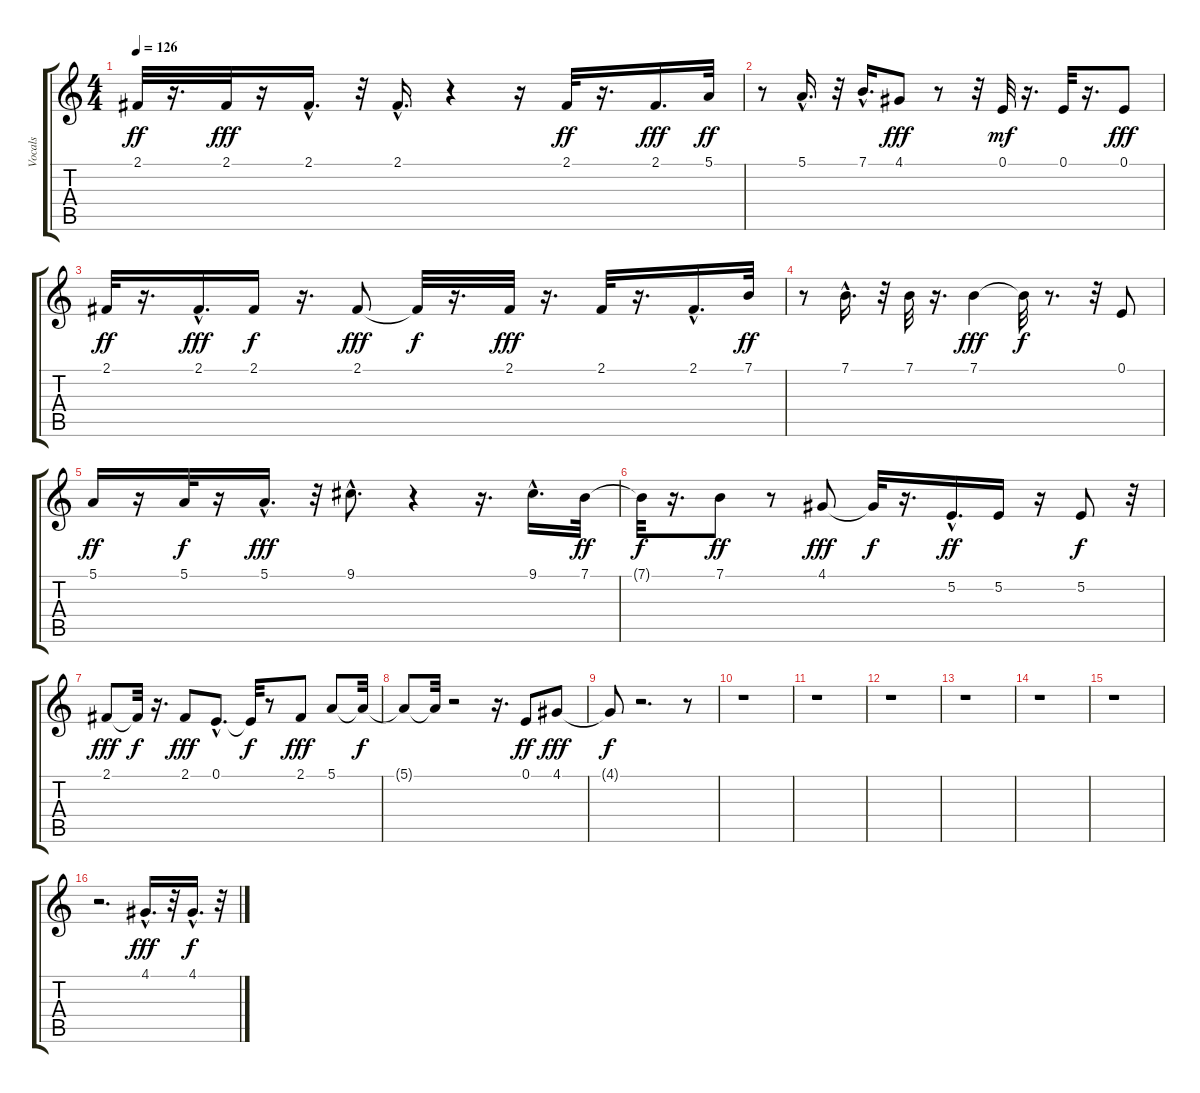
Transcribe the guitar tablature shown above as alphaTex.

\track ("Vocals" "Vocals") {instrument englishhorn}
\staff {score tabs}
\tuning (E4 B3 G3 D3 A2 E2) {hide}
\ts (4 4)
\tempo 126
\clef g2
\ks c
2.1.32{dy ff} r.16{d} 2.1.32{dy fff} r.16 2.1{hac}.16{d} r.32 2.1{hac}.16{d} r.4 r.16 2.1.32{dy ff} r.16{d} 2.1.16{d dy fff} 5.1.32{dy ff} |
r.8 5.1{hac}.16{d} r.32 7.1{hac}.16{d} 4.1.8{dy fff} r.8 r.32 0.1.32{dy mf} r.16{d} 0.1.32 r.16{d} 0.1.8{dy fff} |
2.1.32{dy ff} r.16{d} 2.1{hac}.16{d dy fff} 2.1.16{dy f} r.16{d} 2.1.8{dy fff} 2.1{t}.32{dy f} r.16{d} 2.1.32{dy fff} r.16{d} 2.1.32 r.16{d} 2.1{hac}.16{d} 7.1.32{dy ff} |
r.8 7.1{hac}.16{d} r.32 7.1.32 r.16{d} 7.1.4{dy fff} 7.1{t}.32{dy f} r.8{d} r.32 0.1.8 |
5.1.16{dy ff} r.16 5.1.32{dy f} r.16 5.1{hac}.16{d dy fff} r.32 9.1{hac}.8{d} r.4 r.16{d} 9.1{hac}.16{d} 7.1.32{dy ff} |
7.1{t}.32{dy f} r.16{d} 7.1.8{dy ff} r.8 4.1.8{dy fff} 4.1{t}.32{dy f} r.16{d} 5.2{hac}.16{d dy ff} 5.2.16 r.16 5.2.8{dy f} r.32 |
2.1.8{dy fff} 2.1{t}.32{dy f} r.16{d} 2.1.8{dy fff} 0.1{hac}.8{d} 0.1{t}.32{dy f} r.8 2.1.8{dy fff} 5.1.8 5.1{t}.32{dy f} |
5.1{t}.8 5.1{t}.32 r.2 r.16{d} 0.1.8{dy ff} 4.1.8{dy fff} |
4.1{t}.8{dy f} r.2{d} r.8 |
r.1 |
r.1 |
r.1 |
r.1 |
r.1 |
r.1 |
r.2{d} 4.1{hac}.16{d dy fff} r.32 4.1{hac}.16{d dy f} r.32
